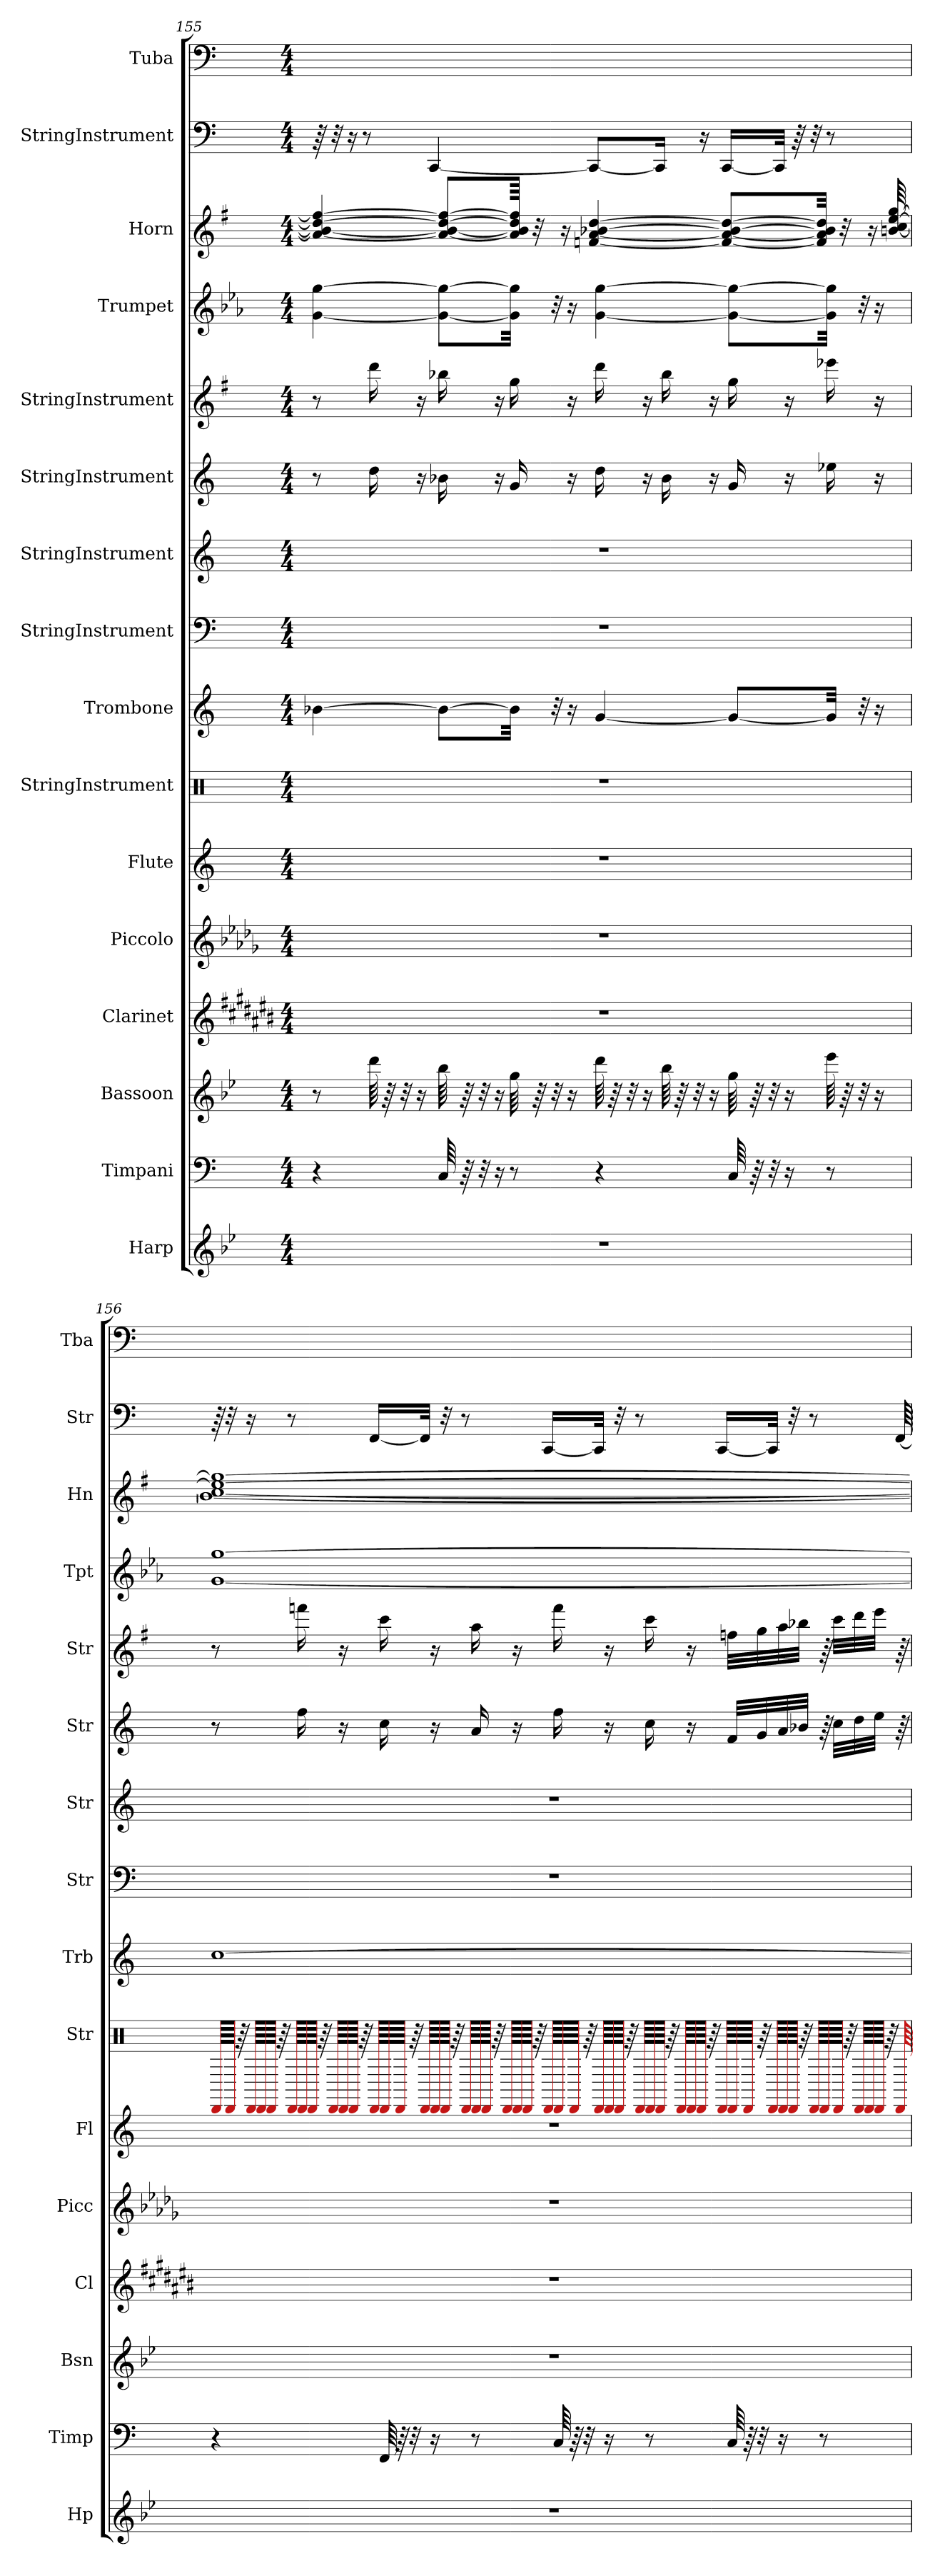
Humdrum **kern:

**kern	**kern	**kern	**kern	**kern	**kern	**kern	**kern	**kern	**kern	**kern	**kern	**kern	**kern	**kern	**kern
*part16	*part15	*part14	*part13	*part12	*part11	*part10	*part9	*part8	*part7	*part6	*part5	*part4	*part3	*part2	*part1
*staff16	*staff15	*staff14	*staff13	*staff12	*staff11	*staff10	*staff9	*staff8	*staff7	*staff6	*staff5	*staff4	*staff3	*staff2	*staff1
*I"Harp	*I"Timpani	*I"Bassoon	*I"Clarinet	*I"Piccolo	*I"Flute	*I"StringInstrument	*I"Trombone	*I"StringInstrument	*I"StringInstrument	*I"StringInstrument	*I"StringInstrument	*I"Trumpet	*I"Horn	*I"StringInstrument	*I"Tuba
*I'Hp	*I'Timp	*I'Bsn	*I'Cl	*I'Picc	*I'Fl	*I'Str	*I'Trb	*I'Str	*I'Str	*I'Str	*I'Str	*I'Tpt	*I'Hn	*I'Str	*I'Tba
!!LO:PB:g=z
*clefG2	*clefF4	*clefG2	*clefG2	*clefG2	*clefG2	*clefX	*clefG2	*clefF4	*clefG2	*clefG2	*clefG2	*clefG2	*clefG2	*clefF4	*clefF4
*	*	*	*ITrd1c2	*ITrd-7c-12	*	*	*	*	*	*	*	*ITrd1c2	*ITrd4c7	*	*
*k[b-e-]	*k[]	*k[b-e-]	*k[f#c#g#d#a#]	*k[b-e-a-d-g-]	*k[]	*k[]	*k[]	*k[]	*k[]	*k[]	*k[f#]	*k[b-e-a-d-g-]	*k[]	*k[]	*k[]
*M4/4	*M4/4	*M4/4	*M4/4	*M4/4	*M4/4	*M4/4	*M4/4	*M4/4	*M4/4	*M4/4	*M4/4	*M4/4	*M4/4	*M4/4	*M4/4
*MM127	*MM127	*MM127	*MM127	*MM127	*MM127	*MM127	*MM127	*MM127	*MM127	*MM127	*MM127	*MM127	*MM127	*MM127	*MM127
=155	=155	=155	=155	=155	=155	=155	=155	=155	=155	=155	=155	=155	=155	=155	=155
1r	4r	8r	1r	1r	1r	1r	[4b-X\	1r	1r	8r	8r	[4f\ [4ff\	4d/_ 4e-/_ 4g/_ 4b-/_	64r	2ryy
.	.	.	.	.	.	.	.	.	.	.	.	.	.	32r	.
.	.	.	.	.	.	.	.	.	.	.	.	.	.	16r	.
.	.	.	.	.	.	.	.	.	.	.	.	.	.	8r	.
.	.	64ddd\	.	.	.	.	.	.	.	16dd\	16ddd\	.	.	.	.
.	.	64r	.	.	.	.	.	.	.	.	.	.	.	.	.
.	.	32r	.	.	.	.	.	.	.	.	.	.	.	.	.
.	.	16r	.	.	.	.	.	.	.	16r	16r	.	.	.	.
.	.	.	.	.	.	.	.	.	.	.	.	.	.	[4CC/	.
.	64C/	64bb-\	.	.	.	.	8b-\L_	.	.	16b-X\	16bb-X\	8f\_ 8ff\_L	8d/_ 8e-/_ 8g/_ 8b-/_L	.	.
.	64r	64r	.	.	.	.	.	.	.	.	.	.	.	.	.
.	32r	32r	.	.	.	.	.	.	.	.	.	.	.	.	.
.	16r	16r	.	.	.	.	.	.	.	16r	16r	.	.	.	.
.	8r	64gg\	.	.	.	.	32b-\Jkk]	.	.	16g/	16gg\	32f\] 32ff\]Jkk	64d/] 64e-/] 64g/] 64b-/]Jkkk	.	.
.	.	64r	.	.	.	.	.	.	.	.	.	.	32r	.	.
.	.	32r	.	.	.	.	32r	.	.	.	.	32r	.	.	.
.	.	.	.	.	.	.	.	.	.	.	.	.	16r	.	.
.	.	16r	.	.	.	.	16r	.	.	16r	16r	16r	.	.	.
.	.	.	.	.	.	.	.	.	.	.	.	.	[4B-X/ [4d/ [4e-X/ [4g/	8CC/L_	.
*	*	*	*	*	*	*	*	*	*	*	*	*	*	*	*MM126
.	4r	64ddd\	.	.	.	.	[4g/	.	.	16dd\	16ddd\	[4f\ [4ff\	.	.	4ryy
.	.	64r	.	.	.	.	.	.	.	.	.	.	.	.	.
.	.	32r	.	.	.	.	.	.	.	.	.	.	.	.	.
.	.	16r	.	.	.	.	.	.	.	16r	16r	.	.	.	.
.	.	.	.	.	.	.	.	.	.	.	.	.	.	16CC/Jk]	.
.	.	64bb-\	.	.	.	.	.	.	.	16b-\	16bb-\	.	.	.	.
.	.	64r	.	.	.	.	.	.	.	.	.	.	.	.	.
.	.	32r	.	.	.	.	.	.	.	.	.	.	.	.	.
.	.	.	.	.	.	.	.	.	.	.	.	.	.	16r	.
.	.	16r	.	.	.	.	.	.	.	16r	16r	.	.	.	.
.	.	.	.	.	.	.	.	.	.	.	.	.	8B-/_ 8d/_ 8e-/_ 8g/_L	[16CC/LL	.
*	*	*	*	*	*	*	*	*	*	*	*	*	*	*	*MM124
.	64C/	64gg\	.	.	.	.	8g/L_	.	.	16g/	16gg\	8f\_ 8ff\_L	.	.	4ryy
.	64r	64r	.	.	.	.	.	.	.	.	.	.	.	.	.
.	32r	32r	.	.	.	.	.	.	.	.	.	.	.	.	.
.	.	.	.	.	.	.	.	.	.	.	.	.	.	32CC/JJk]	.
.	16r	16r	.	.	.	.	.	.	.	16r	16r	.	.	.	.
.	.	.	.	.	.	.	.	.	.	.	.	.	.	64r	.
.	.	.	.	.	.	.	.	.	.	.	.	.	.	32r	.
.	.	.	.	.	.	.	.	.	.	.	.	.	32B-/] 32d/] 32e-/] 32g/]Jkk	.	.
.	8r	64eee-\	.	.	.	.	32g/Jkk]	.	.	16ee-X\	16eee-X\	32f\] 32ff\]Jkk	.	8r	.
.	.	64r	.	.	.	.	.	.	.	.	.	.	32r	.	.
.	.	32r	.	.	.	.	32r	.	.	.	.	32r	.	.	.
.	.	.	.	.	.	.	.	.	.	.	.	.	16r	.	.
.	.	16r	.	.	.	.	16r	.	.	16r	16r	16r	.	.	.
.	.	.	.	.	.	.	.	.	.	.	.	.	[64en/ [64f/ [64a/ [64cc/	.	.
!!LO:PB:g=z
=156	=156	=156	=156	=156	=156	=156	=156	=156	=156	=156	=156	=156	=156	=156	=156
*	*	*	*	*	*	*	*	*	*	*	*	*	*	*	*MM124
1r	4r	1r	1r	1r	1r	64DD/LLLL	[1cc	1r	1r	8r	8r	[1f [1ff	1e_ 1f_ 1a_ 1cc_	64r	4ryy
.	.	.	.	.	.	64DD/JJJJ	.	.	.	.	.	.	.	32r	.
.	.	.	.	.	.	64r	.	.	.	.	.	.	.	.	.
.	.	.	.	.	.	64DD/LLLL	.	.	.	.	.	.	.	16r	.
.	.	.	.	.	.	64DD/	.	.	.	.	.	.	.	.	.
.	.	.	.	.	.	64DD/JJJJ	.	.	.	.	.	.	.	.	.
.	.	.	.	.	.	64r	.	.	.	.	.	.	.	.	.
.	.	.	.	.	.	64DD/LLLL	.	.	.	.	.	.	.	8r	.
.	.	.	.	.	.	64DD/	.	.	.	16ff\	16fffn\	.	.	.	.
.	.	.	.	.	.	64DD/JJJJ	.	.	.	.	.	.	.	.	.
.	.	.	.	.	.	64r	.	.	.	.	.	.	.	.	.
.	.	.	.	.	.	64DD/LLLL	.	.	.	.	.	.	.	.	.
.	.	.	.	.	.	64DD/	.	.	.	16r	16r	.	.	.	.
.	.	.	.	.	.	64DD/JJJJ	.	.	.	.	.	.	.	.	.
.	.	.	.	.	.	64r	.	.	.	.	.	.	.	.	.
.	.	.	.	.	.	64DD/LLLL	.	.	.	.	.	.	.	[16FF/LL	.
*	*	*	*	*	*	*	*	*	*	*	*	*	*	*	*MM122
.	64FF/	.	.	.	.	64DD/	.	.	.	16cc\	16ccc\	.	.	.	4ryy
.	64r	.	.	.	.	64DD/JJJJ	.	.	.	.	.	.	.	.	.
.	32r	.	.	.	.	64r	.	.	.	.	.	.	.	.	.
.	.	.	.	.	.	64DD/LLLL	.	.	.	.	.	.	.	32FF/JJk]	.
.	16r	.	.	.	.	64DD/	.	.	.	16r	16r	.	.	.	.
.	.	.	.	.	.	64DD/JJJJ	.	.	.	.	.	.	.	32r	.
.	.	.	.	.	.	64r	.	.	.	.	.	.	.	.	.
.	.	.	.	.	.	64DD/LLLL	.	.	.	.	.	.	.	8r	.
.	8r	.	.	.	.	64DD/	.	.	.	16a/	16aa\	.	.	.	.
.	.	.	.	.	.	64DD/JJJJ	.	.	.	.	.	.	.	.	.
.	.	.	.	.	.	64r	.	.	.	.	.	.	.	.	.
.	.	.	.	.	.	64DD/LLLL	.	.	.	.	.	.	.	.	.
.	.	.	.	.	.	64DD/	.	.	.	16r	16r	.	.	.	.
.	.	.	.	.	.	64DD/JJJJ	.	.	.	.	.	.	.	.	.
.	.	.	.	.	.	64r	.	.	.	.	.	.	.	.	.
.	.	.	.	.	.	64DD/LLLL	.	.	.	.	.	.	.	[16CC/LL	.
*	*	*	*	*	*	*	*	*	*	*	*	*	*	*	*MM122
.	64C/	.	.	.	.	64DD/	.	.	.	16ff\	16fff\	.	.	.	4ryy
.	64r	.	.	.	.	64DD/JJJJ	.	.	.	.	.	.	.	.	.
.	32r	.	.	.	.	64r	.	.	.	.	.	.	.	.	.
.	.	.	.	.	.	64DD/LLLL	.	.	.	.	.	.	.	32CC/JJk]	.
.	16r	.	.	.	.	64DD/	.	.	.	16r	16r	.	.	.	.
.	.	.	.	.	.	64DD/JJJJ	.	.	.	.	.	.	.	32r	.
.	.	.	.	.	.	64r	.	.	.	.	.	.	.	.	.
.	.	.	.	.	.	64DD/LLLL	.	.	.	.	.	.	.	8r	.
.	8r	.	.	.	.	64DD/	.	.	.	16cc\	16ccc\	.	.	.	.
.	.	.	.	.	.	64DD/JJJJ	.	.	.	.	.	.	.	.	.
.	.	.	.	.	.	64r	.	.	.	.	.	.	.	.	.
.	.	.	.	.	.	64DD/LLLL	.	.	.	.	.	.	.	.	.
.	.	.	.	.	.	64DD/	.	.	.	16r	16r	.	.	.	.
.	.	.	.	.	.	64DD/JJJJ	.	.	.	.	.	.	.	.	.
.	.	.	.	.	.	64r	.	.	.	.	.	.	.	.	.
.	.	.	.	.	.	64DD/LLLL	.	.	.	.	.	.	.	[16CC/LL	.
*	*	*	*	*	*	*	*	*	*	*	*	*	*	*	*MM121
.	64C/	.	.	.	.	64DD/	.	.	.	32f/LLL	32ffn\LLL	.	.	.	4ryy
.	64r	.	.	.	.	64DD/JJJJ	.	.	.	.	.	.	.	.	.
.	32r	.	.	.	.	64r	.	.	.	32g/	32gg\	.	.	.	.
.	.	.	.	.	.	64DD/LLLL	.	.	.	.	.	.	.	32CC/JJk]	.
.	16r	.	.	.	.	64DD/	.	.	.	32a/	32aa\	.	.	.	.
.	.	.	.	.	.	64DD/JJJJ	.	.	.	.	.	.	.	32r	.
.	.	.	.	.	.	64r	.	.	.	32b-X/JJJ	32bb-X\JJJ	.	.	.	.
.	.	.	.	.	.	64DD/LLLL	.	.	.	.	.	.	.	8r	.
.	8r	.	.	.	.	64DD/	.	.	.	64r	64r	.	.	.	.
.	.	.	.	.	.	64DD/JJJJ	.	.	.	32cc\LLL	32ccc\LLL	.	.	.	.
.	.	.	.	.	.	64r	.	.	.	.	.	.	.	.	.
.	.	.	.	.	.	64DD/LLLL	.	.	.	32dd\	32ddd\	.	.	.	.
.	.	.	.	.	.	64DD/	.	.	.	.	.	.	.	.	.
.	.	.	.	.	.	64DD/JJJJ	.	.	.	32ee\JJJ	32eee\JJJ	.	.	.	.
.	.	.	.	.	.	64r	.	.	.	.	.	.	.	.	.
.	.	.	.	.	.	64DD/	.	.	.	64r	64r	.	.	[64FF/	.
=	=	=	=	=	=	=	=	=	=	=	=	=	=	=	=
*-	*-	*-	*-	*-	*-	*-	*-	*-	*-	*-	*-	*-	*-	*-	*-
